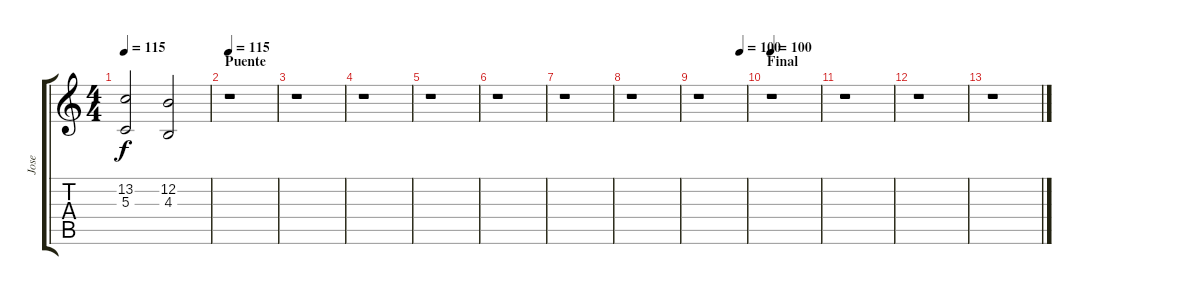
\track ("Jose" "Jose") {instrument lead6voice}
\staff {score tabs}
\tuning (E4 B3 G3 D3 A2 E2) {hide}
\ts (4 4)
\tempo 115
\clef g2
\ks c
(13.2 5.3).2{dy f} (12.2 4.3).2 |
\section ("" "Puente")
\tempo 115
r.1 |
r.1 |
r.1 |
r.1 |
r.1 |
r.1 |
r.1 |
\tempo (100 0.875)
r.1 |
\section ("" "Final")
\tempo 100
r.1 |
r.1 |
r.1 |
r.1
